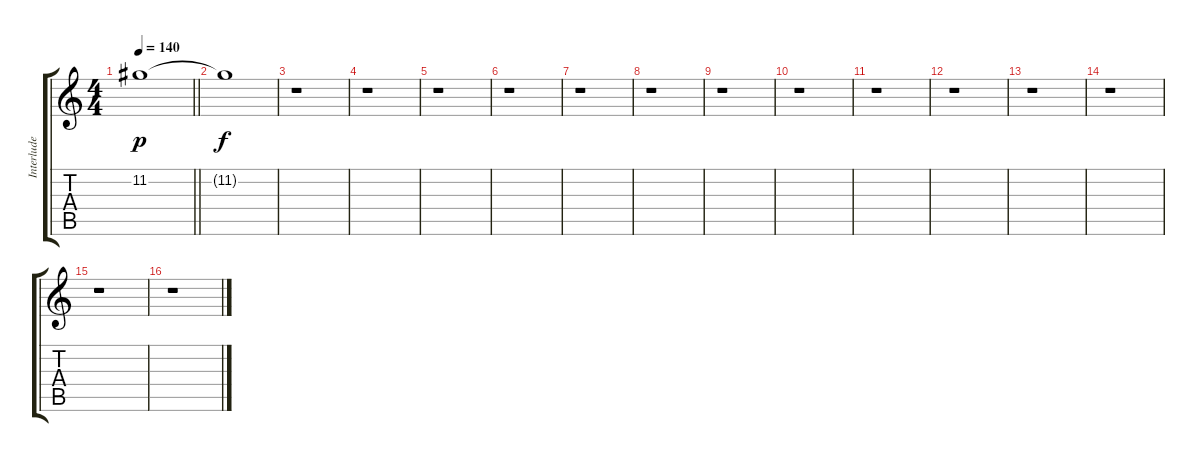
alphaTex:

\track ("Interlude Guitar 2" "Interlude ") {instrument overdrivenguitar}
\staff {score tabs}
\tuning (D4 A3 F3 C3 G2 C2) {hide}
\ts (4 4)
\tempo 140
\clef g2
\barLineRight lightlight
\ks c
11.2.1{dy p} |
\section ("" "")
11.2{t}.1{dy f} |
r.1 |
r.1 |
r.1 |
r.1 |
r.1 |
r.1 |
r.1 |
r.1 |
r.1 |
r.1 |
r.1 |
r.1 |
r.1 |
r.1
